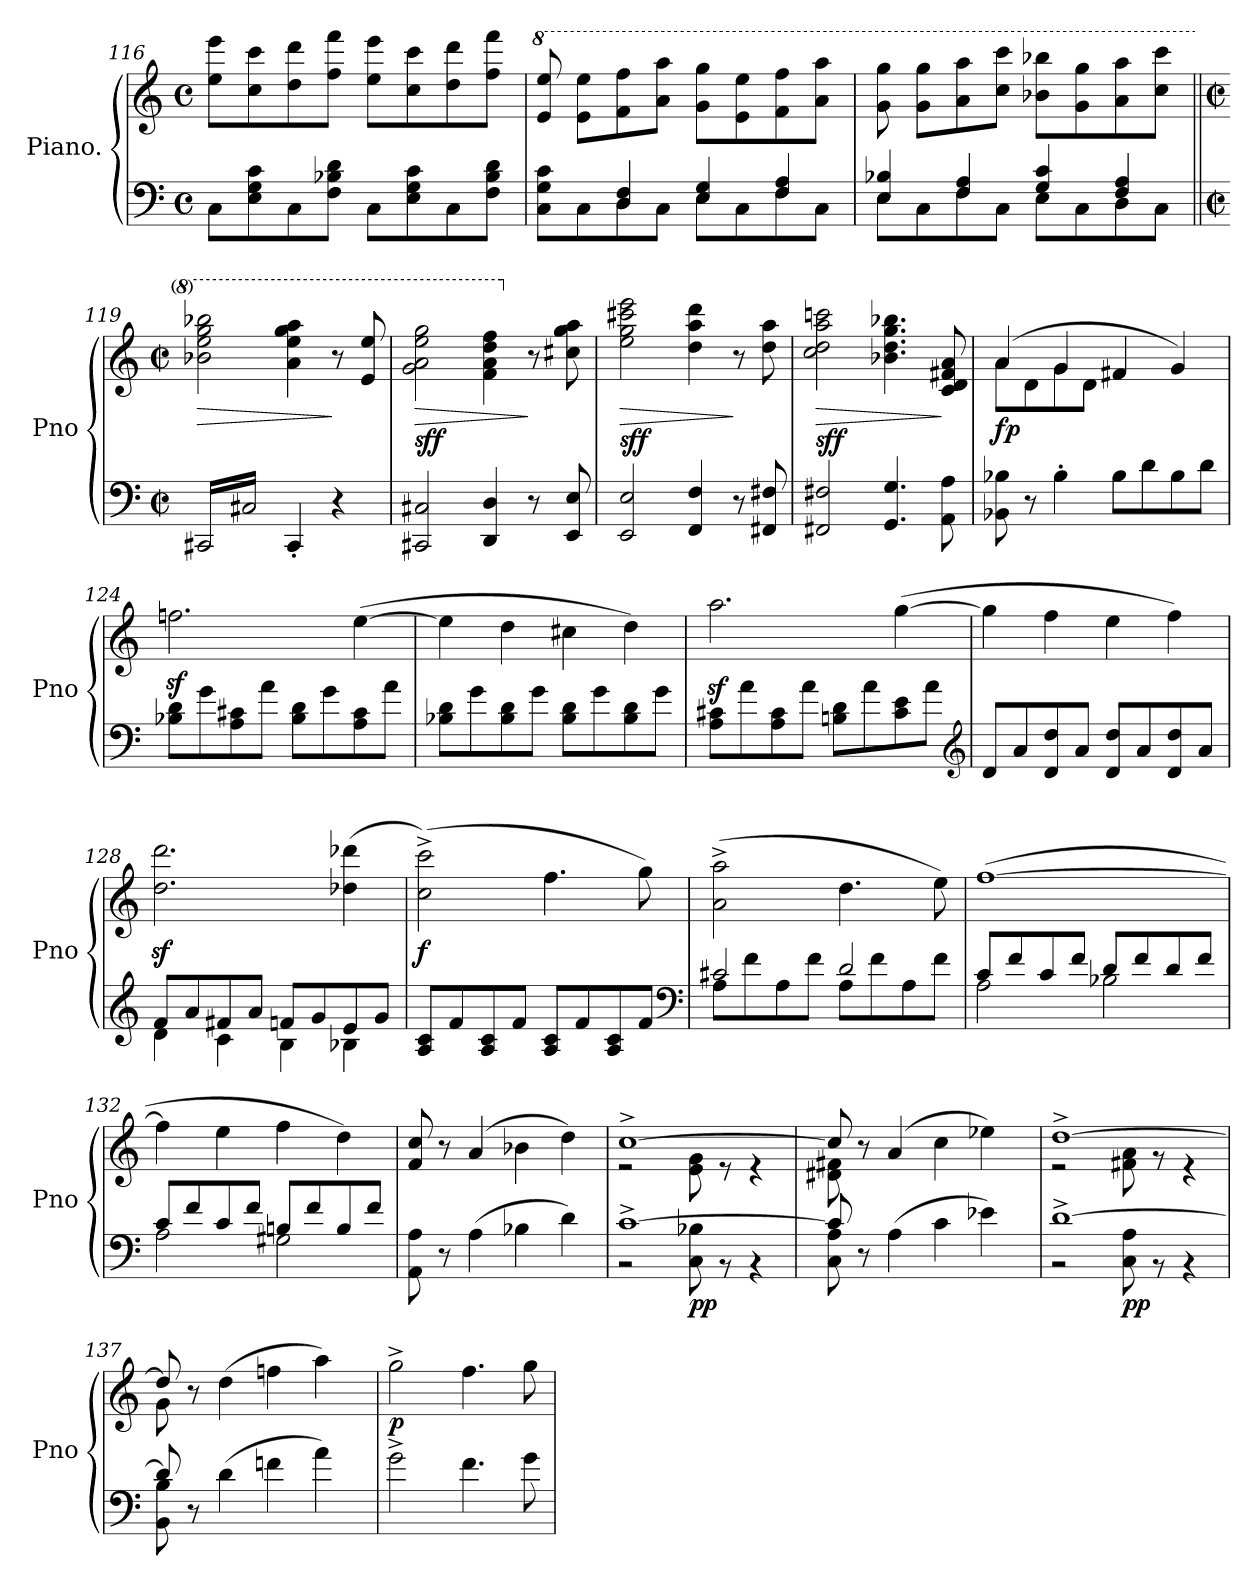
**kern	**kern	**dynam
*part1	*part1	*part1
*staff2	*staff1	*staff1/2
*I"Piano.	*	*
*I'Pno	*	*
*clefF4	*clefG2	*
*k[]	*k[]	*
*C:	*C:	*
*M4/4	*M4/4	*
*met(c)	*met(c)	*
=116	=116	=116
8C\L	8ee\ 8eee\L	.
8E\ 8G\ 8c\	8cc\ 8ccc\	.
8C\	8dd\ 8ddd\	.
8F\ 8B-X\ 8d\J	8ff\ 8fff\J	.
8C\L	8ee\ 8eee\L	.
8E\ 8G\ 8c\	8cc\ 8ccc\	.
8C\	8dd\ 8ddd\	.
8F\ 8B-\ 8d\J	8ff\ 8fff\J	.
=117	=117	=117
*^	*	*
*	*	*8va	*
8C\ 8G\ 8c\L	4ryy	8ee/ 8eee/	.
8C\	.	8ee\ 8eee\L	.
8D\	4D/ 4F/	8ff\ 8fff\	.
8C\J	.	8aa\ 8aaa\J	.
8E\L	4E/ 4G/	8gg\ 8ggg\L	.
8C\	.	8ee\ 8eee\	.
8F\	4F/ 4A/	8ff\ 8fff\	.
8C\J	.	8aa\ 8aaa\J	.
=118	=118	=118	=118
4E/ 4B-X/	8E\L	8gg\ 8ggg\	.
.	8C\	8gg\ 8ggg\L	.
4F/ 4A/	8F\	8aa\ 8aaa\	.
.	8C\J	8ccc\ 8cccc\J	.
4G/ 4c/	8E\L	8bb-X\ 8bbb-X\L	.
.	8C\	8gg\ 8ggg\	.
4F/ 4A/	8D\	8aa\ 8aaa\	.
.	8C\J	8ccc\ 8cccc\J	.
*v	*v	*	*
=119||	=119||	=119||
*M2/2	*M2/2	*
*met(c|)	*met(c|)	*
*^	*	*
!	!	!	!LO:HP:b
*v	*v	*	*
*tremolo	*	*
16CC#X/LL	2bb-X\ 2eee\ 2ggg\ 2bbb-X\	>
16C#/	.	.
16CC#X/	.	.
16C#/	.	.
16CC#X/	.	.
16C#/	.	.
16CC#X/	.	.
16C#/JJ	.	.
*Xtremolo	*	*
4CC#'/	4aa\ 4eee\ 4ggg\ 4aaa\	.
.	.	.
.	.	.
.	.	.
4r	8r	]
.	8ee/ 8eee/	.
=120	=120	=120
!	!	!LO:HP:b
2CC#X/ 2C#X/	2gg\ 2aa\ 2eee\ 2ggg\	> sff
4DD/ 4D/	4ff\ 4aa\ 4ddd\ 4fff\	.
*	*X8va	*
8r	8r	]
8EE/ 8E/	8cc#X\ 8gg\ 8aa\	.
=121	=121	=121
!	!	!LO:HP:b
2EE/ 2E/	2ee\ 2gg\ 2ccc#X\ 2eee\	> sff
4FF/ 4F/	4dd\ 4aa\ 4ddd\	.
8r	8r	]
8FF#X/ 8F#X/	8dd\ 8aa\	.
=122	=122	=122
!	!	!LO:HP:b
2FF#X/ 2F#X/	2cc\ 2dd\ 2aa\ 2cccn\	> sff
4.GG/ 4.G/	4.b-X\ 4.dd\ 4.gg\ 4.bb-X\	.
8AA\ 8A\	8c/ 8d/ 8f#X/ 8a/	]
=123	=123	=123
*	*^	*
8BB-X\ 8B-X\	(4a/	8a\L	fp
8r	.	8d\	.
4B-'\	4g/	8g\	.
.	.	8d\J	.
8B-\L	4f#X/	2ryy	.
8d\	.	.	.
8B-\	4g/)	.	.
8d\J	.	.	.
*	*v	*v	*
=124	=124	=124
8B-X\ 8d\L	2.ffnz\	.
8g\	.	.
8A\ 8c#X\	.	.
8a\J	.	.
8B-\ 8d\L	.	.
8g\	.	.
8A\ 8c#\	([4ee\	.
8a\J	.	.
=125	=125	=125
8B-X\ 8d\L	4ee\]	.
8g\	.	.
8B-\ 8d\	4dd\	.
8g\J	.	.
8B-\ 8d\L	4cc#X\	.
8g\	.	.
8B-\ 8d\	4dd\)	.
8g\J	.	.
=126	=126	=126
8A\ 8c#X\L	2.aaz\	.
8a\	.	.
8A\ 8c#\	.	.
8a\J	.	.
8Bn\ 8d\L	.	.
8a\	.	.
8c#\ 8e\	([4gg\	.
8a\J	.	.
*clefG2	*	*
=127	=127	=127
8d/L	4gg\]	.
8a/	.	.
8d/ 8dd/	4ff\	.
8a/J	.	.
8d/ 8dd/L	4ee\	.
8a/	.	.
8d/ 8dd/	4ff\)	.
8a/J	.	.
=128	=128	=128
*^	*	*
8f/L	4d\	2.ddz\ 2.dddz\	.
8a/	.	.	.
8f#X/	4c\	.	.
8a/J	.	.	.
8fn/L	4B\	.	.
8g/	.	.	.
8e/	4B-X\	(4dd-X\ 4ddd-X\	.
8g/J	.	.	.
*v	*v	*	*
=129	=129	=129
8A/ 8c/L	(2cc^\ 2ccc^\)	f
8f/	.	.
8A/ 8c/	.	.
8f/J	.	.
8A/ 8c/L	4.ff\	.
8f/	.	.
8A/ 8c/	.	.
8f/J	8gg\)	.
*clefF4	*	*
=130	=130	=130
*^	*	*
2c#X/	8A\L	(2a^\ 2aa^\	.
.	8f\	.	.
.	8A\	.	.
.	8f\J	.	.
2d/	8A\L	4.dd\	.
.	8f\	.	.
.	8A\	.	.
.	8f\J	8ee\)	.
=131	=131	=131	=131
8c/L	2A\	([1ff	.
8f/	.	.	.
8c/	.	.	.
8f/J	.	.	.
8d/L	2B-X\	.	.
8f/	.	.	.
8d/	.	.	.
8f/J	.	.	.
=132	=132	=132	=132
8c/L	2A\	4ff\]	.
8f/	.	.	.
8c/	.	4ee\	.
8f/J	.	.	.
8Bn/L	2G#X\	4ff\	.
8f/	.	.	.
8B/	.	4dd\)	.
8f/J	.	.	.
*v	*v	*	*
=133	=133	=133
8AA\ 8A\	8f/ 8cc/	.
8r	8r	.
(4A\	(4a/	.
4B-X\	4b-X\	.
4d\)	4dd\)	.
=134	=134	=134
*^	*^	*
[1c^	2r	[1cc^	2r	.
!	!	!	!	!LO:DY:b=2
.	8C\ 8B-X\	.	8e\ 8g\	pp
.	8r	.	8r	.
.	4r	.	4r	.
=135	=135	=135	=135	=135
8c/]	8C\ 8A\	8cc/]	8d#X\ 8f#X\	.
8r	2.ryy	8r	2.ryy	.
(4A\	.	(4a/	.	.
4c\	.	4cc\	.	.
4e-X\)	.	4ee-X\)	.	.
.	8ryy	.	8ryy	.
=136	=136	=136	=136	=136
[1d^	2r	[1dd^	2r	.
!	!	!	!	!LO:DY:b=2
.	8C\ 8A\	.	8f#X\ 8a\	pp
.	8r	.	8r	.
.	4r	.	4r	.
=137	=137	=137	=137	=137
8d/]	8BB\ 8B\	8dd/]	8g\	.
8r	8ryy	8r	2.ryy	.
(4d\	2.ryy	(4dd\	.	.
4fn\	.	4ffn\	.	.
4a\)	.	4aa\)	.	.
.	.	.	8ryy	.
*v	*v	*	*	*
*	*v	*v	*
=138	=138	=138
2g^\	2gg^\	p
4.f\	4.ff\	.
8g\	8gg\	.
=	=	=
*-	*-	*-
